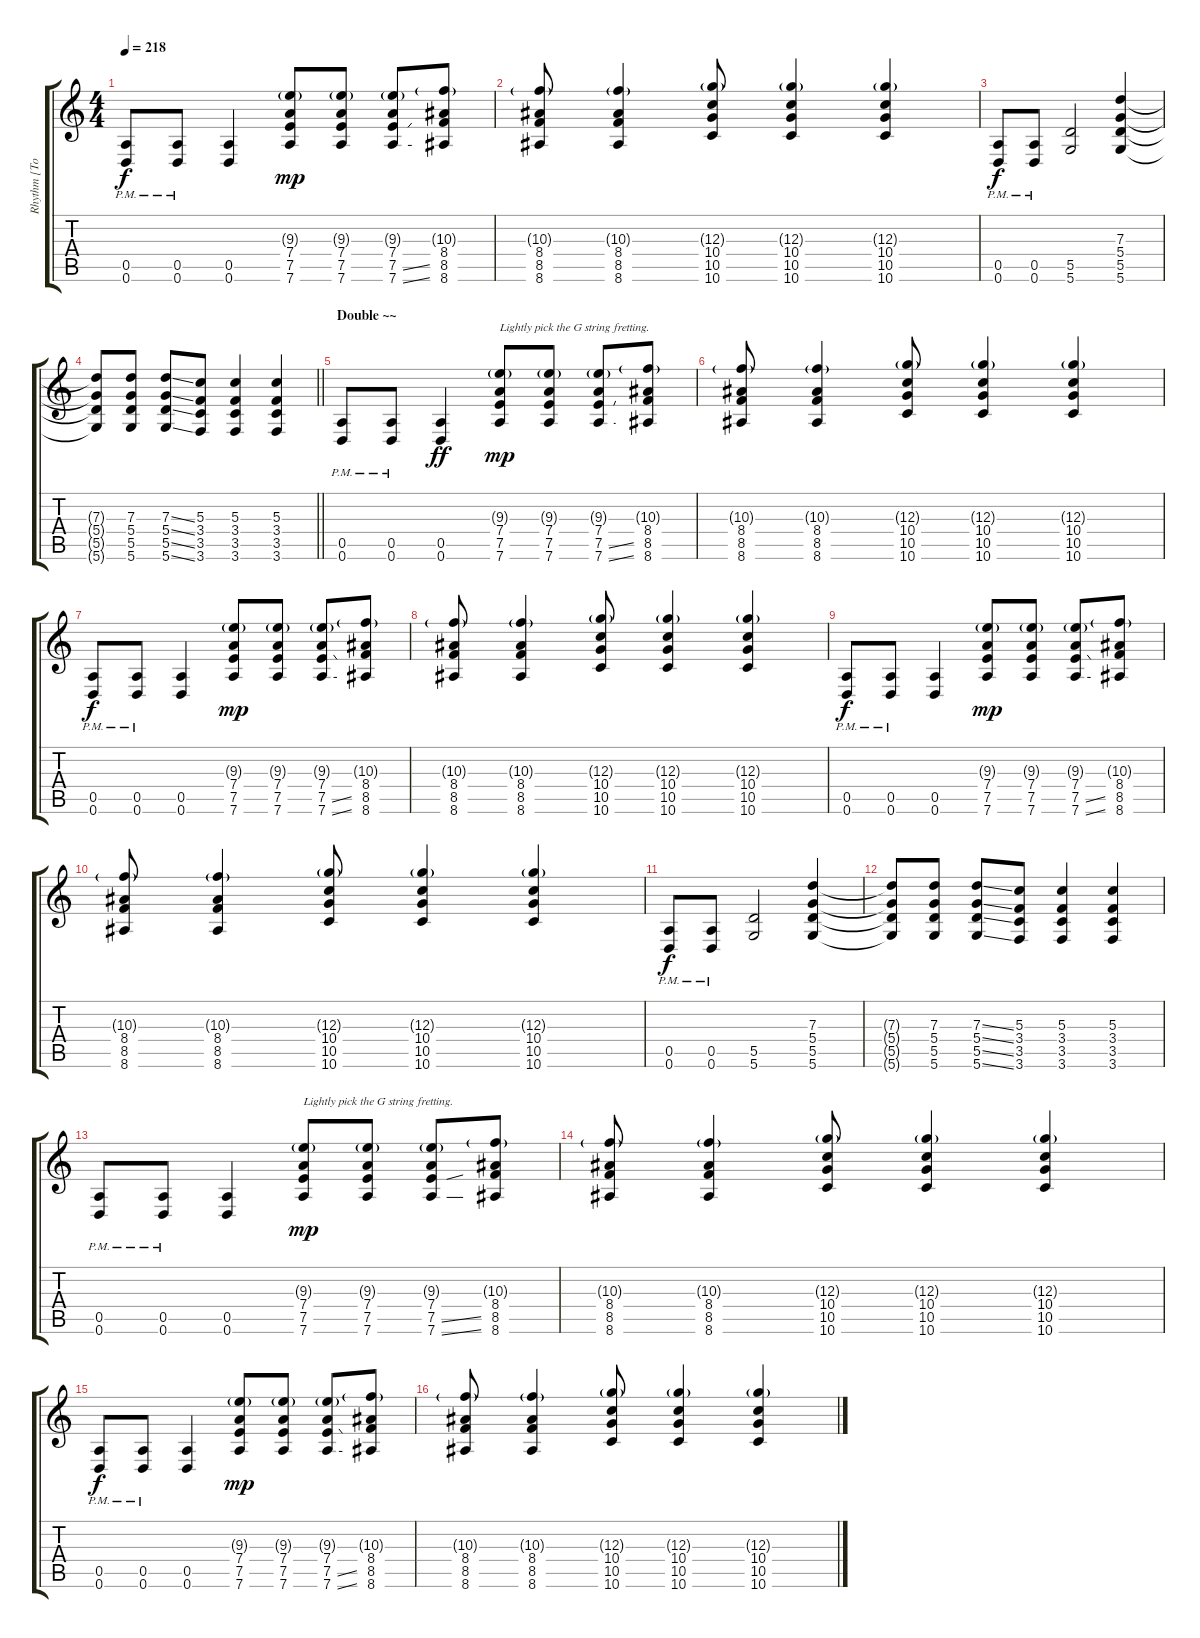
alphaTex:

\track ("Rhythm [Tony Rombola]" "Rhythm [To") {instrument distortionguitar}
\staff {score tabs}
\tuning (E4 B3 G3 D3 A2 D2) {hide}
\ts (4 4)
\tempo 218
\clef g2
\ks c
(0.5{pm} 0.6{pm}).8{dy f} (0.5{pm} 0.6{pm}).8 (0.5 0.6).4 (9.3{g} 7.4 7.5 7.6).8{dy mp} (9.3{g} 7.4 7.5 7.6).8 (9.3{g} 7.4 7.5{ss} 7.6{ss}).8 (10.3{g} 8.4 8.5 8.6).8 |
(10.3{g} 8.4 8.5 8.6).8 (10.3{g} 8.4 8.5 8.6).4 (12.3{g} 10.4 10.5 10.6).8 (12.3{g} 10.4 10.5 10.6).4 (12.3{g} 10.4 10.5 10.6).4 |
(0.5{pm} 0.6{pm}).8{dy f} (0.5{pm} 0.6{pm}).8 (5.5 5.6).2 (7.3 5.4 5.5 5.6).4 |
\barLineRight lightlight
(7.3{t} 5.4{t} 5.5{t} 5.6{t}).8 (7.3 5.4 5.5 5.6).8 (7.3{ss} 5.4{ss} 5.5{ss} 5.6{ss}).8 (5.3 3.4 3.5 3.6).8 (5.3 3.4 3.5 3.6).4 (5.3 3.4 3.5 3.6).4 |
\section ("" "Double ~~")
(0.5{pm} 0.6{pm}).8 (0.5{pm} 0.6{pm}).8 (0.5 0.6).4{dy ff} (9.3{g} 7.4 7.5 7.6).8{txt "Lightly pick the G string fretting." dy mp} (9.3{g} 7.4 7.5 7.6).8 (9.3{g} 7.4 7.5{ss} 7.6{ss}).8 (10.3{g} 8.4 8.5 8.6).8 |
(10.3{g} 8.4 8.5 8.6).8 (10.3{g} 8.4 8.5 8.6).4 (12.3{g} 10.4 10.5 10.6).8 (12.3{g} 10.4 10.5 10.6).4 (12.3{g} 10.4 10.5 10.6).4 |
(0.5{pm} 0.6{pm}).8{dy f} (0.5{pm} 0.6{pm}).8 (0.5 0.6).4 (9.3{g} 7.4 7.5 7.6).8{dy mp} (9.3{g} 7.4 7.5 7.6).8 (9.3{g} 7.4 7.5{ss} 7.6{ss}).8 (10.3{g} 8.4 8.5 8.6).8 |
(10.3{g} 8.4 8.5 8.6).8 (10.3{g} 8.4 8.5 8.6).4 (12.3{g} 10.4 10.5 10.6).8 (12.3{g} 10.4 10.5 10.6).4 (12.3{g} 10.4 10.5 10.6).4 |
(0.5{pm} 0.6{pm}).8{dy f} (0.5{pm} 0.6{pm}).8 (0.5 0.6).4 (9.3{g} 7.4 7.5 7.6).8{dy mp} (9.3{g} 7.4 7.5 7.6).8 (9.3{g} 7.4 7.5{ss} 7.6{ss}).8 (10.3{g} 8.4 8.5 8.6).8 |
(10.3{g} 8.4 8.5 8.6).8 (10.3{g} 8.4 8.5 8.6).4 (12.3{g} 10.4 10.5 10.6).8 (12.3{g} 10.4 10.5 10.6).4 (12.3{g} 10.4 10.5 10.6).4 |
(0.5{pm} 0.6{pm}).8{dy f} (0.5{pm} 0.6{pm}).8 (5.5 5.6).2 (7.3 5.4 5.5 5.6).4 |
(7.3{t} 5.4{t} 5.5{t} 5.6{t}).8 (7.3 5.4 5.5 5.6).8 (7.3{ss} 5.4{ss} 5.5{ss} 5.6{ss}).8 (5.3 3.4 3.5 3.6).8 (5.3 3.4 3.5 3.6).4 (5.3 3.4 3.5 3.6).4 |
(0.5{pm} 0.6{pm}).8 (0.5{pm} 0.6{pm}).8 (0.5 0.6).4 (9.3{g} 7.4 7.5 7.6).8{txt "Lightly pick the G string fretting." dy mp} (9.3{g} 7.4 7.5 7.6).8 (9.3{g} 7.4 7.5{ss} 7.6{ss}).8 (10.3{g} 8.4 8.5 8.6).8 |
(10.3{g} 8.4 8.5 8.6).8 (10.3{g} 8.4 8.5 8.6).4 (12.3{g} 10.4 10.5 10.6).8 (12.3{g} 10.4 10.5 10.6).4 (12.3{g} 10.4 10.5 10.6).4 |
(0.5{pm} 0.6{pm}).8{dy f} (0.5{pm} 0.6{pm}).8 (0.5 0.6).4 (9.3{g} 7.4 7.5 7.6).8{dy mp} (9.3{g} 7.4 7.5 7.6).8 (9.3{g} 7.4 7.5{ss} 7.6{ss}).8 (10.3{g} 8.4 8.5 8.6).8 |
(10.3{g} 8.4 8.5 8.6).8 (10.3{g} 8.4 8.5 8.6).4 (12.3{g} 10.4 10.5 10.6).8 (12.3{g} 10.4 10.5 10.6).4 (12.3{g} 10.4 10.5 10.6).4
